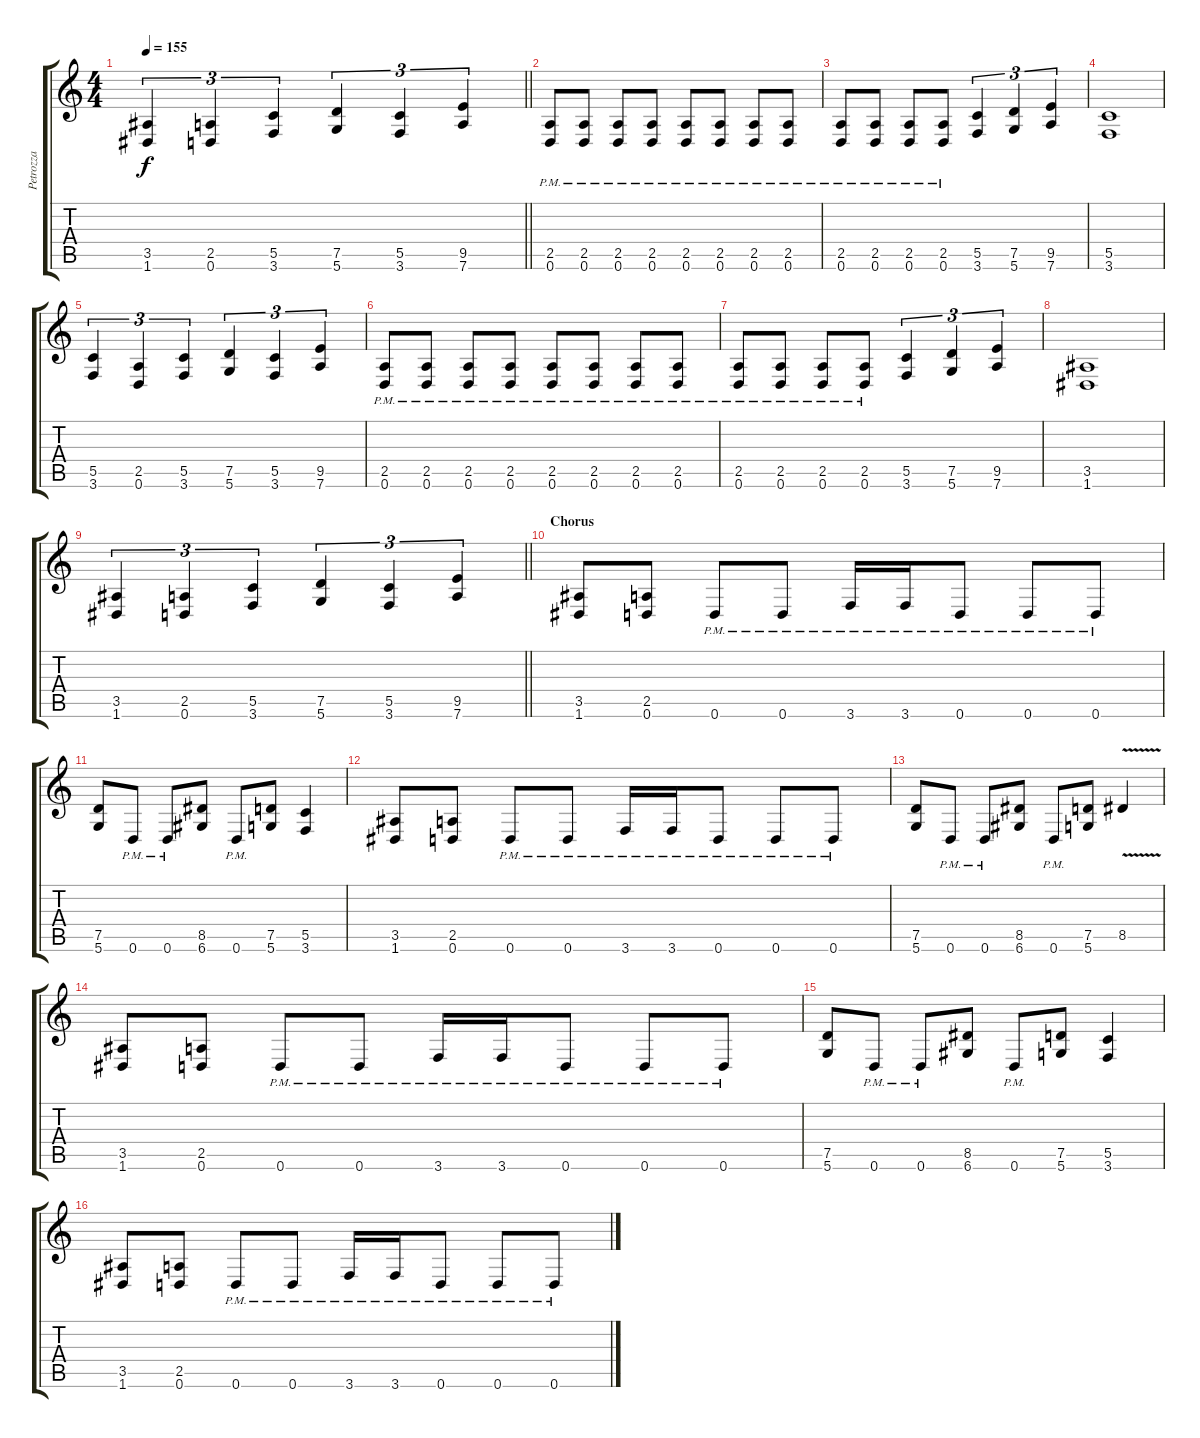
\track ("Petrozza" "Petrozza") {instrument overdrivenguitar}
\staff {score tabs}
\tuning (D4 A3 F3 C3 G2 D2) {hide}
\ts (4 4)
\tempo 155
\clef g2
\barLineRight lightlight
\ks c
(3.5 1.6).4{tu (3 2) dy f} (2.5 0.6).4{tu (3 2)} (5.5 3.6).4{tu (3 2)} (7.5 5.6).4{tu (3 2)} (5.5 3.6).4{tu (3 2)} (9.5 7.6).4{tu (3 2)} |
(2.5{pm} 0.6{pm}).8 (2.5{pm} 0.6{pm}).8 (2.5{pm} 0.6{pm}).8 (2.5{pm} 0.6{pm}).8 (2.5{pm} 0.6{pm}).8 (2.5{pm} 0.6{pm}).8 (2.5{pm} 0.6{pm}).8 (2.5{pm} 0.6{pm}).8 |
(2.5{pm} 0.6{pm}).8 (2.5{pm} 0.6{pm}).8 (2.5{pm} 0.6{pm}).8 (2.5{pm} 0.6{pm}).8 (5.5 3.6).4{tu (3 2)} (7.5 5.6).4{tu (3 2)} (9.5 7.6).4{tu (3 2)} |
(5.5 3.6).1 |
(5.5 3.6).4{tu (3 2)} (2.5 0.6).4{tu (3 2)} (5.5 3.6).4{tu (3 2)} (7.5 5.6).4{tu (3 2)} (5.5 3.6).4{tu (3 2)} (9.5 7.6).4{tu (3 2)} |
(2.5{pm} 0.6{pm}).8 (2.5{pm} 0.6{pm}).8 (2.5{pm} 0.6{pm}).8 (2.5{pm} 0.6{pm}).8 (2.5{pm} 0.6{pm}).8 (2.5{pm} 0.6{pm}).8 (2.5{pm} 0.6{pm}).8 (2.5{pm} 0.6{pm}).8 |
(2.5{pm} 0.6{pm}).8 (2.5{pm} 0.6{pm}).8 (2.5{pm} 0.6{pm}).8 (2.5{pm} 0.6{pm}).8 (5.5 3.6).4{tu (3 2)} (7.5 5.6).4{tu (3 2)} (9.5 7.6).4{tu (3 2)} |
(3.5 1.6).1 |
\barLineRight lightlight
(3.5 1.6).4{tu (3 2)} (2.5 0.6).4{tu (3 2)} (5.5 3.6).4{tu (3 2)} (7.5 5.6).4{tu (3 2)} (5.5 3.6).4{tu (3 2)} (9.5 7.6).4{tu (3 2)} |
\section ("" "Chorus")
(3.5 1.6).8 (2.5 0.6).8 0.6{pm}.8 0.6{pm}.8 3.6{pm}.16 3.6{pm}.16 0.6{pm}.8 0.6{pm}.8 0.6{pm}.8 |
(7.5 5.6).8 0.6{pm}.8 0.6{pm}.8 (8.5 6.6).8 0.6{pm}.8 (7.5 5.6).8 (5.5 3.6).4 |
(3.5 1.6).8 (2.5 0.6).8 0.6{pm}.8 0.6{pm}.8 3.6{pm}.16 3.6{pm}.16 0.6{pm}.8 0.6{pm}.8 0.6{pm}.8 |
(7.5 5.6).8 0.6{pm}.8 0.6{pm}.8 (8.5 6.6).8 0.6{pm}.8 (7.5 5.6).8 8.5{v}.4 |
(3.5 1.6).8 (2.5 0.6).8 0.6{pm}.8 0.6{pm}.8 3.6{pm}.16 3.6{pm}.16 0.6{pm}.8 0.6{pm}.8 0.6{pm}.8 |
(7.5 5.6).8 0.6{pm}.8 0.6{pm}.8 (8.5 6.6).8 0.6{pm}.8 (7.5 5.6).8 (5.5 3.6).4 |
(3.5 1.6).8 (2.5 0.6).8 0.6{pm}.8 0.6{pm}.8 3.6{pm}.16 3.6{pm}.16 0.6{pm}.8 0.6{pm}.8 0.6{pm}.8
